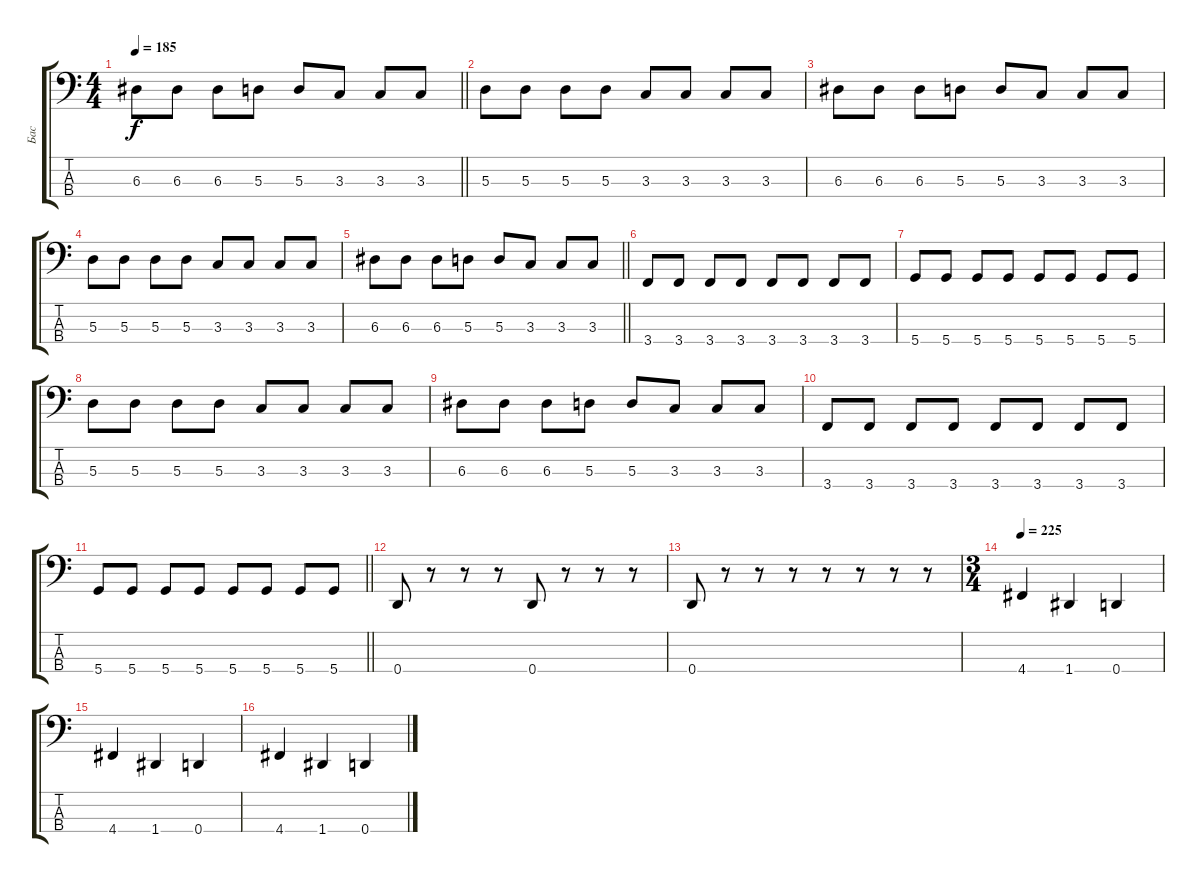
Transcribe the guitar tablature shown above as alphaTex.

\track ("Бас" "Бас") {instrument electricbassfinger}
\staff {score tabs}
\tuning (G2 D2 A1 D1) {hide}
\ts (4 4)
\tempo 185
\clef f4
\barLineRight lightlight
\ks c
6.3.8{dy f} 6.3.8 6.3.8 5.3.8 5.3.8 3.3.8 3.3.8 3.3.8 |
\section ("" " ")
5.3.8 5.3.8 5.3.8 5.3.8 3.3.8 3.3.8 3.3.8 3.3.8 |
6.3.8 6.3.8 6.3.8 5.3.8 5.3.8 3.3.8 3.3.8 3.3.8 |
5.3.8 5.3.8 5.3.8 5.3.8 3.3.8 3.3.8 3.3.8 3.3.8 |
\barLineRight lightlight
6.3.8 6.3.8 6.3.8 5.3.8 5.3.8 3.3.8 3.3.8 3.3.8 |
\section ("" " ")
3.4.8 3.4.8 3.4.8 3.4.8 3.4.8 3.4.8 3.4.8 3.4.8 |
5.4.8 5.4.8 5.4.8 5.4.8 5.4.8 5.4.8 5.4.8 5.4.8 |
5.3.8 5.3.8 5.3.8 5.3.8 3.3.8 3.3.8 3.3.8 3.3.8 |
6.3.8 6.3.8 6.3.8 5.3.8 5.3.8 3.3.8 3.3.8 3.3.8 |
3.4.8 3.4.8 3.4.8 3.4.8 3.4.8 3.4.8 3.4.8 3.4.8 |
\barLineRight lightlight
5.4.8 5.4.8 5.4.8 5.4.8 5.4.8 5.4.8 5.4.8 5.4.8 |
\section ("" " ")
0.4.8 r.8 r.8 r.8 0.4.8 r.8 r.8 r.8 |
0.4.8 r.8 r.8 r.8 r.8 r.8 r.8 r.8 |
\ts (3 4)
\tempo 225
4.4.4 1.4.4 0.4.4 |
4.4.4 1.4.4 0.4.4 |
4.4.4 1.4.4 0.4.4
